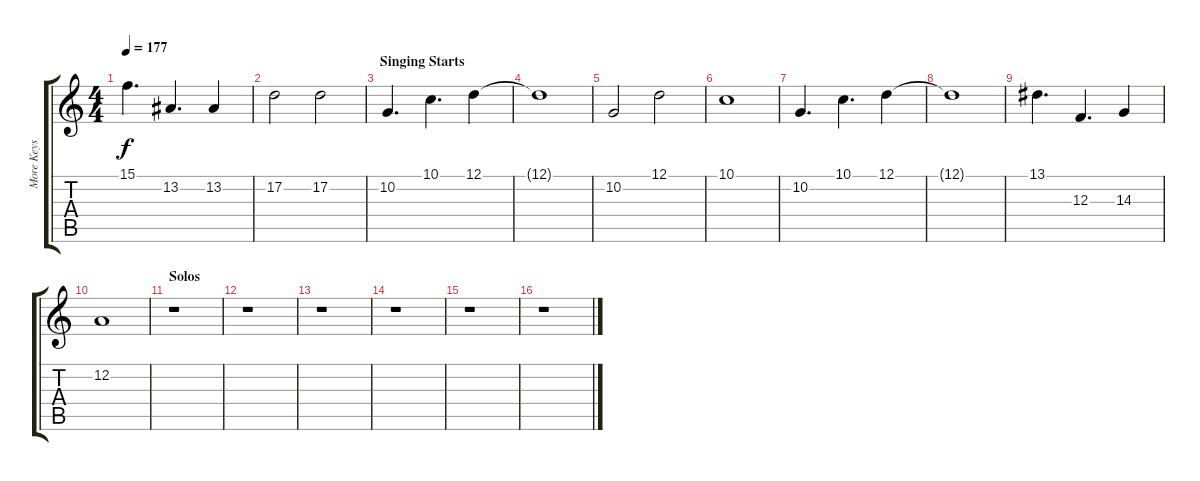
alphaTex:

\track ("More Keys" "More Keys") {instrument acousticgrandpiano}
\staff {score tabs}
\tuning (D4 A3 F3 C3 G2 D2) {hide}
\ts (4 4)
\tempo 177
\clef g2
\ks c
15.1.4{d dy f} 13.2.4{d} 13.2.4 |
17.2.2 17.2.2 |
\section ("" "Singing Starts")
10.2.4{d} 10.1.4{d} 12.1.4 |
12.1{t}.1 |
10.2.2 12.1.2 |
10.1.1 |
10.2.4{d} 10.1.4{d} 12.1.4 |
12.1{t}.1 |
13.1.4{d} 12.3.4{d} 14.3.4 |
12.2.1 |
\section ("" "Solos")
r.1 |
r.1 |
r.1 |
r.1 |
r.1 |
r.1
